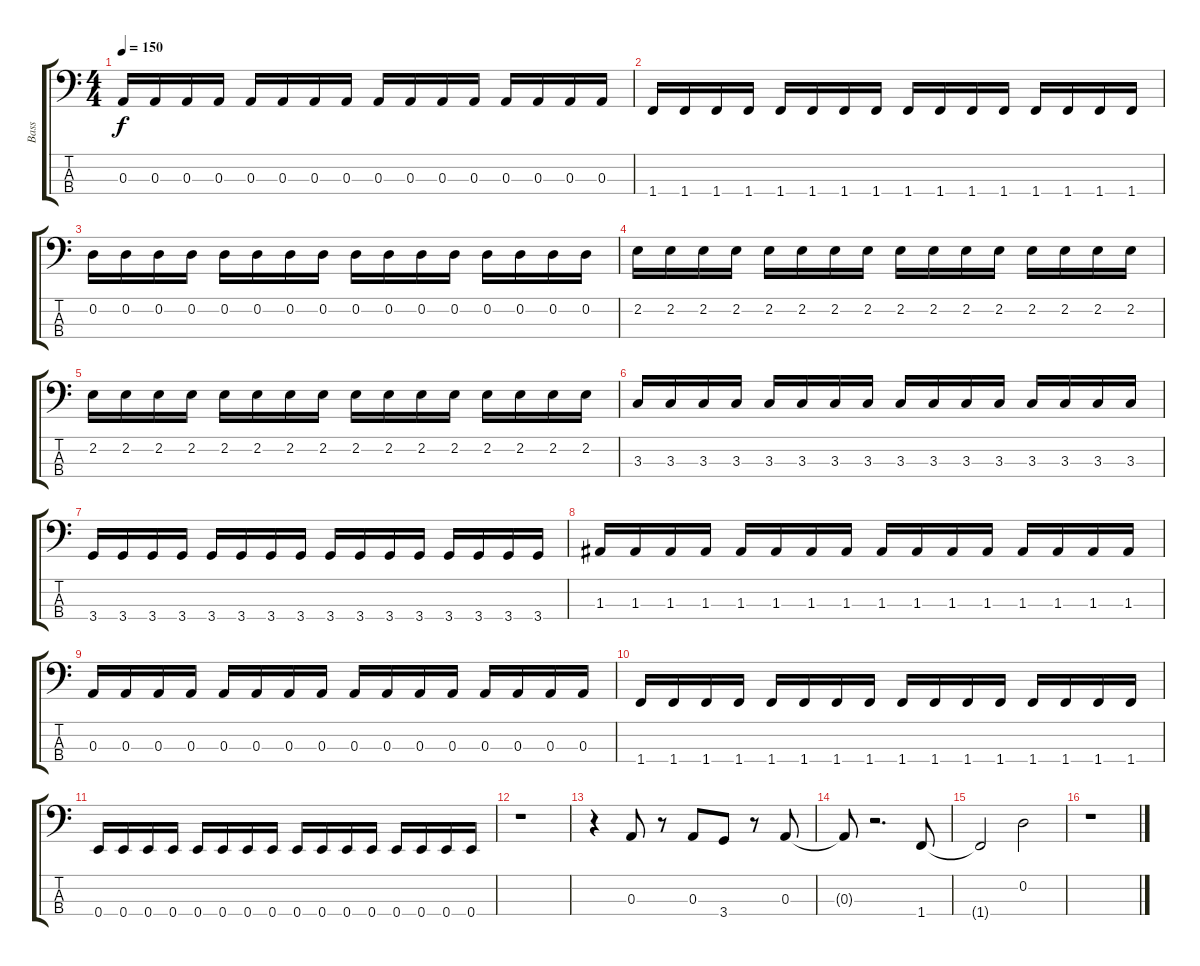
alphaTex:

\track ("Bass" "Bass") {instrument electricbassfinger}
\staff {score tabs}
\tuning (G2 D2 A1 E1) {hide}
\ts (4 4)
\tempo 150
\clef f4
\ks c
0.3.16{dy f} 0.3.16 0.3.16 0.3.16 0.3.16 0.3.16 0.3.16 0.3.16 0.3.16 0.3.16 0.3.16 0.3.16 0.3.16 0.3.16 0.3.16 0.3.16 |
1.4.16 1.4.16 1.4.16 1.4.16 1.4.16 1.4.16 1.4.16 1.4.16 1.4.16 1.4.16 1.4.16 1.4.16 1.4.16 1.4.16 1.4.16 1.4.16 |
0.2.16 0.2.16 0.2.16 0.2.16 0.2.16 0.2.16 0.2.16 0.2.16 0.2.16 0.2.16 0.2.16 0.2.16 0.2.16 0.2.16 0.2.16 0.2.16 |
2.2.16 2.2.16 2.2.16 2.2.16 2.2.16 2.2.16 2.2.16 2.2.16 2.2.16 2.2.16 2.2.16 2.2.16 2.2.16 2.2.16 2.2.16 2.2.16 |
2.2.16 2.2.16 2.2.16 2.2.16 2.2.16 2.2.16 2.2.16 2.2.16 2.2.16 2.2.16 2.2.16 2.2.16 2.2.16 2.2.16 2.2.16 2.2.16 |
3.3.16 3.3.16 3.3.16 3.3.16 3.3.16 3.3.16 3.3.16 3.3.16 3.3.16 3.3.16 3.3.16 3.3.16 3.3.16 3.3.16 3.3.16 3.3.16 |
3.4.16 3.4.16 3.4.16 3.4.16 3.4.16 3.4.16 3.4.16 3.4.16 3.4.16 3.4.16 3.4.16 3.4.16 3.4.16 3.4.16 3.4.16 3.4.16 |
1.3.16 1.3.16 1.3.16 1.3.16 1.3.16 1.3.16 1.3.16 1.3.16 1.3.16 1.3.16 1.3.16 1.3.16 1.3.16 1.3.16 1.3.16 1.3.16 |
0.3.16 0.3.16 0.3.16 0.3.16 0.3.16 0.3.16 0.3.16 0.3.16 0.3.16 0.3.16 0.3.16 0.3.16 0.3.16 0.3.16 0.3.16 0.3.16 |
1.4.16 1.4.16 1.4.16 1.4.16 1.4.16 1.4.16 1.4.16 1.4.16 1.4.16 1.4.16 1.4.16 1.4.16 1.4.16 1.4.16 1.4.16 1.4.16 |
0.4.16 0.4.16 0.4.16 0.4.16 0.4.16 0.4.16 0.4.16 0.4.16 0.4.16 0.4.16 0.4.16 0.4.16 0.4.16 0.4.16 0.4.16 0.4.16 |
r.1 |
r.4 0.3.8 r.8 0.3.8 3.4.8 r.8 0.3.8 |
0.3{t}.8 r.2{d} 1.4.8 |
1.4{t}.2 0.2.2 |
r.1
